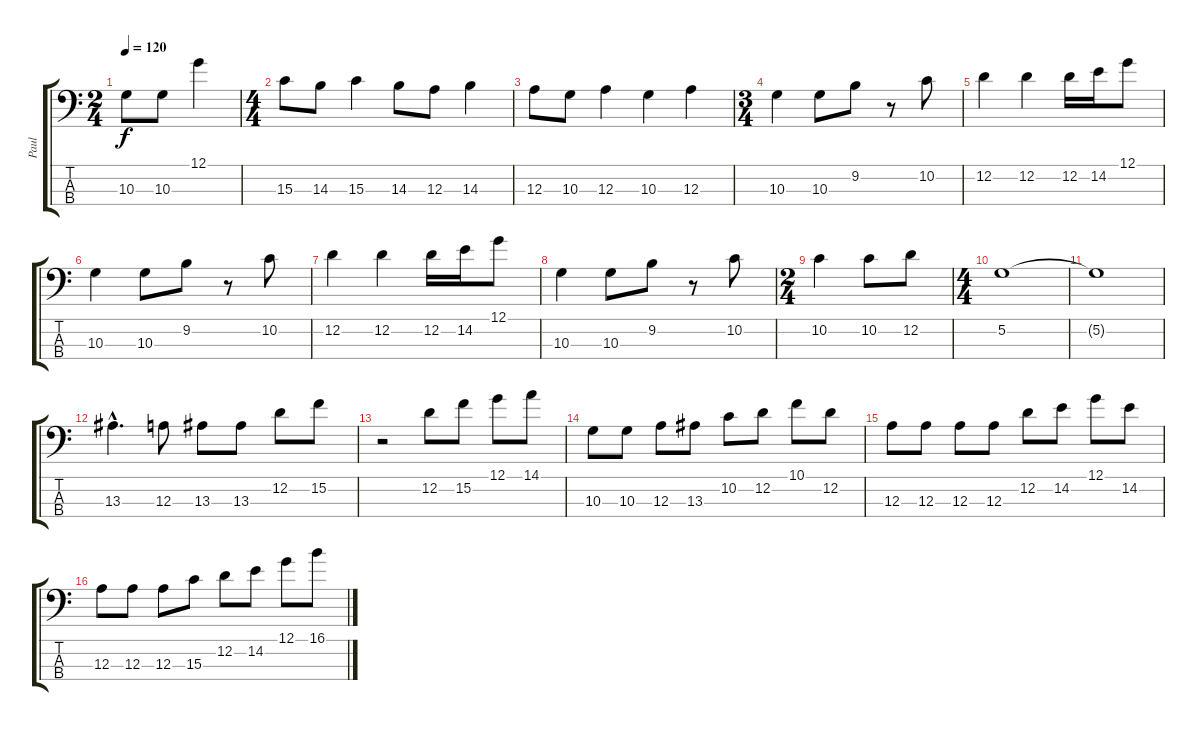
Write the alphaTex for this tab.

\track ("Paul" "Paul") {instrument fretlessbass}
\staff {score tabs}
\tuning (G2 D2 A1 E1) {hide}
\ts (2 4)
\tempo 120
\clef f4
\ks c
10.3.8{dy f} 10.3.8 12.1.4 |
\ts (4 4)
15.3.8 14.3.8 15.3.4 14.3.8 12.3.8 14.3.4 |
12.3.8 10.3.8 12.3.4 10.3.4 12.3.4 |
\ts (3 4)
10.3.4 10.3.8 9.2.8 r.8 10.2.8 |
12.2.4 12.2.4 12.2.16 14.2.16 12.1.8 |
10.3.4 10.3.8 9.2.8 r.8 10.2.8 |
12.2.4 12.2.4 12.2.16 14.2.16 12.1.8 |
10.3.4 10.3.8 9.2.8 r.8 10.2.8 |
\ts (2 4)
10.2.4 10.2.8 12.2.8 |
\ts (4 4)
5.2.1 |
5.2{t}.1 |
13.3{hac}.4{d} 12.3.8 13.3.8 13.3.8 12.2.8 15.2.8 |
r.2 12.2.8 15.2.8 12.1.8 14.1.8 |
10.3.8 10.3.8 12.3.8 13.3.8 10.2.8 12.2.8 10.1.8 12.2.8 |
12.3.8 12.3.8 12.3.8 12.3.8 12.2.8 14.2.8 12.1.8 14.2.8 |
12.3.8 12.3.8 12.3.8 15.3.8 12.2.8 14.2.8 12.1.8 16.1.8
